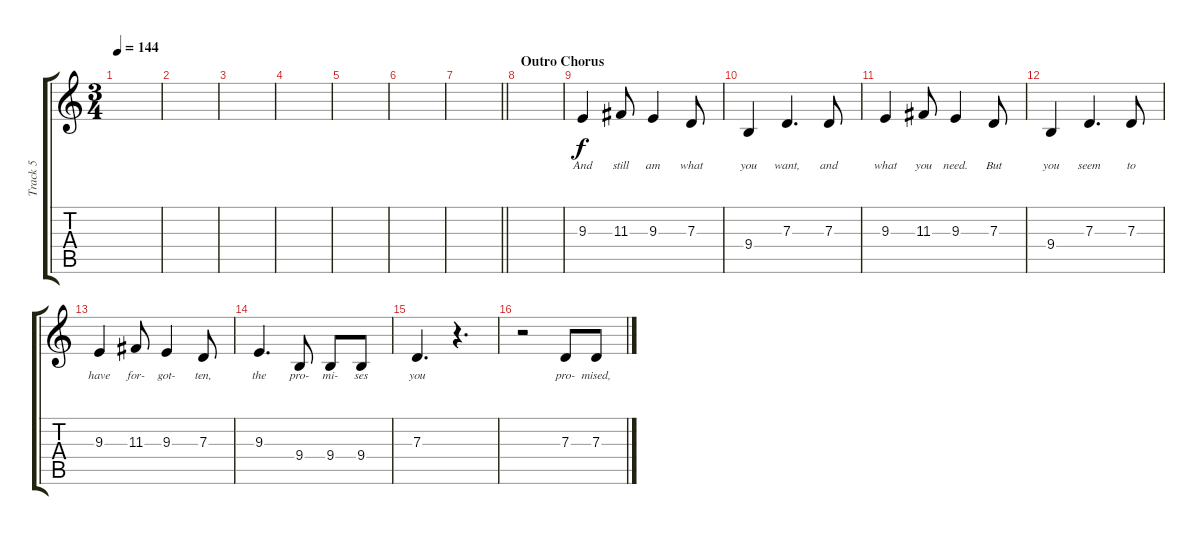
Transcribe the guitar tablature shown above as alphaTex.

\track ("Track 5" "Track 5") {instrument clarinet}
\staff {score tabs}
\tuning (E4 B3 G3 D3 A2 D2) {hide}
\ts (3 4)
\tempo 144
\clef g2
\ks c
|
|
|
|
|
|
\barLineRight lightlight
|
\section ("" "Outro Chorus")
|
9.3.4{lyrics (0 "And") lyrics (1 "") lyrics (2 "") lyrics (3 "") lyrics (4 "")} 11.3.8{lyrics (0 "still") lyrics (1 "") lyrics (2 "") lyrics (3 "") lyrics (4 "")} 9.3.4{lyrics (0 "am") lyrics (1 "") lyrics (2 "") lyrics (3 "") lyrics (4 "")} 7.3.8{lyrics (0 "what") lyrics (1 "") lyrics (2 "") lyrics (3 "") lyrics (4 "")} |
9.4.4{lyrics (0 "you") lyrics (1 "") lyrics (2 "") lyrics (3 "") lyrics (4 "")} 7.3.4{d lyrics (0 "want,") lyrics (1 "") lyrics (2 "") lyrics (3 "") lyrics (4 "")} 7.3.8{lyrics (0 "and") lyrics (1 "") lyrics (2 "") lyrics (3 "") lyrics (4 "")} |
9.3.4{lyrics (0 "what") lyrics (1 "") lyrics (2 "") lyrics (3 "") lyrics (4 "")} 11.3.8{lyrics (0 "you") lyrics (1 "") lyrics (2 "") lyrics (3 "") lyrics (4 "")} 9.3.4{lyrics (0 "need.") lyrics (1 "") lyrics (2 "") lyrics (3 "") lyrics (4 "")} 7.3.8{lyrics (0 "But") lyrics (1 "") lyrics (2 "") lyrics (3 "") lyrics (4 "")} |
9.4.4{lyrics (0 "you") lyrics (1 "") lyrics (2 "") lyrics (3 "") lyrics (4 "")} 7.3.4{d lyrics (0 "seem") lyrics (1 "") lyrics (2 "") lyrics (3 "") lyrics (4 "")} 7.3.8{lyrics (0 "to") lyrics (1 "") lyrics (2 "") lyrics (3 "") lyrics (4 "")} |
9.3.4{lyrics (0 "have") lyrics (1 "") lyrics (2 "") lyrics (3 "") lyrics (4 "")} 11.3.8{lyrics (0 "for-") lyrics (1 "") lyrics (2 "") lyrics (3 "") lyrics (4 "")} 9.3.4{lyrics (0 "got-") lyrics (1 "") lyrics (2 "") lyrics (3 "") lyrics (4 "")} 7.3.8{lyrics (0 "ten,") lyrics (1 "") lyrics (2 "") lyrics (3 "") lyrics (4 "")} |
9.3.4{d lyrics (0 "the") lyrics (1 "") lyrics (2 "") lyrics (3 "") lyrics (4 "")} 9.4.8{lyrics (0 "pro-") lyrics (1 "") lyrics (2 "") lyrics (3 "") lyrics (4 "")} 9.4.8{lyrics (0 "mi-") lyrics (1 "") lyrics (2 "") lyrics (3 "") lyrics (4 "")} 9.4.8{lyrics (0 "ses") lyrics (1 "") lyrics (2 "") lyrics (3 "") lyrics (4 "")} |
7.3.4{d lyrics (0 "you") lyrics (1 "") lyrics (2 "") lyrics (3 "") lyrics (4 "")} r.4{d} |
r.2 7.3.8{lyrics (0 "pro-") lyrics (1 "") lyrics (2 "") lyrics (3 "") lyrics (4 "")} 7.3.8{lyrics (0 "mised,") lyrics (1 "") lyrics (2 "") lyrics (3 "") lyrics (4 "")}
